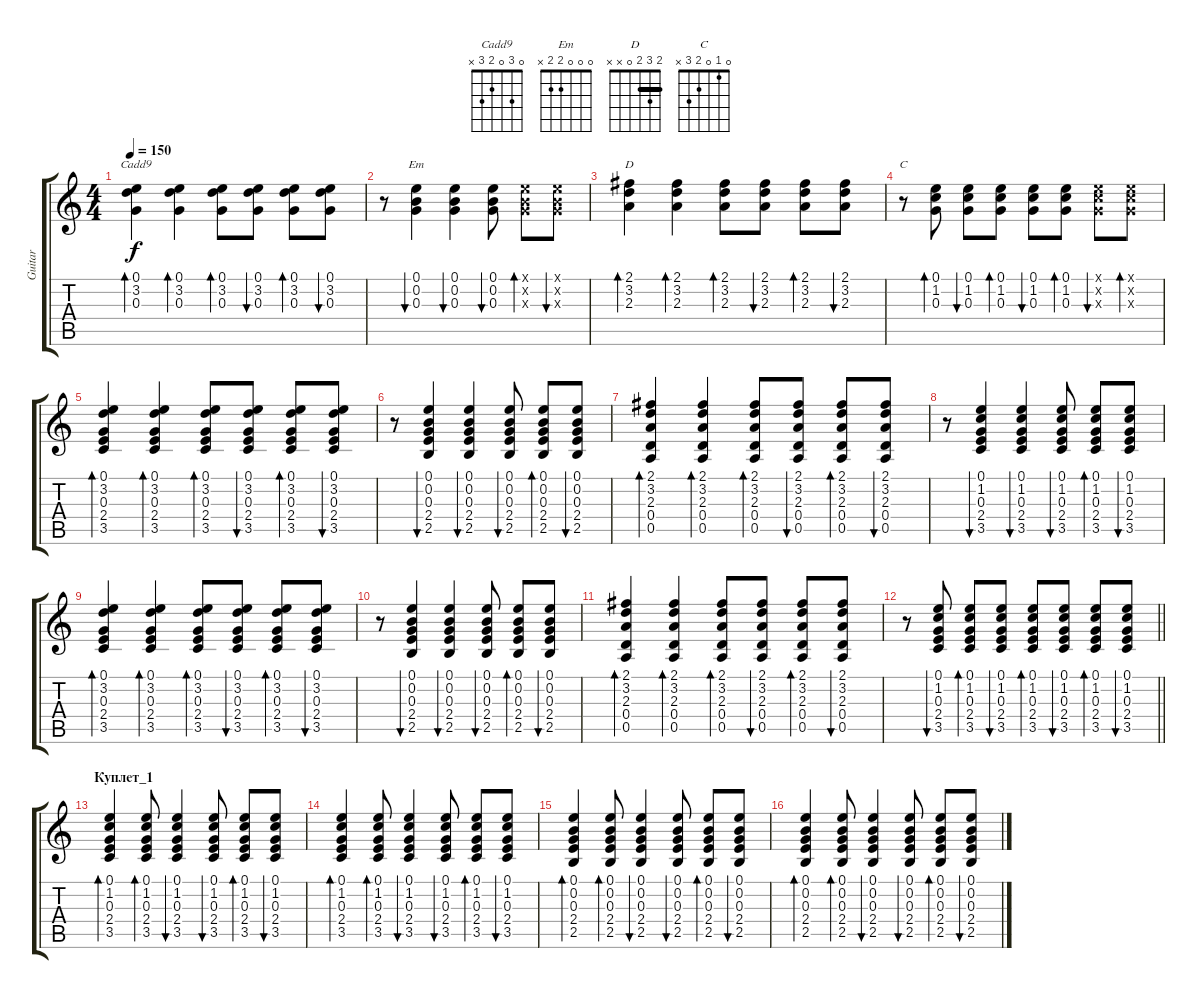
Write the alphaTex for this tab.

\track ("Guitar" "Guitar") {instrument acousticguitarsteel}
\staff {score tabs}
\tuning (E4 B3 G3 D3 A2 E2) {hide}
\chord ("Cadd9" 0 3 0 2 3 x)
\chord ("Em" 0 0 0 2 2 x)
\chord ("D" 2 3 2 0 x x) {barre 2}
\chord ("C" 0 1 0 2 3 x)
\ts (4 4)
\tempo 150
\clef g2
\ks c
(0.1 3.2 0.3).4{bd 60 ch "Cadd9" dy f} (0.1 3.2 0.3).4{bd 60} (0.1 3.2 0.3).8{bd 60} (0.1 3.2 0.3).8{bu 60} (0.1 3.2 0.3).8{bd 60} (0.1 3.2 0.3).8{bu 60} |
r.8 (0.1 0.2 0.3).4{bu 60 ch "Em"} (0.1 0.2 0.3).4{bu 60} (0.1 0.2 0.3).8{bu 60} (0.1{x} 0.2{x} 0.3{x}).8{bd 60} (0.1{x} 0.2{x} 0.3{x}).8{bu 60} |
(2.1 3.2 2.3).4{bd 60 ch "D"} (2.1 3.2 2.3).4{bd 60} (2.1 3.2 2.3).8{bd 60} (2.1 3.2 2.3).8{bu 60} (2.1 3.2 2.3).8{bd 60} (2.1 3.2 2.3).8{bu 60} |
r.8{ch "C"} (0.1 1.2 0.3).8{bd 60} (0.1 1.2 0.3).8{bu 60} (0.1 1.2 0.3).8{bd 60} (0.1 1.2 0.3).8{bu 60} (0.1 1.2 0.3).8{bd 60} (0.1{x} 1.2{x} 0.3{x}).8{bu 60} (0.1{x} 1.2{x} 0.3{x}).8{bd 60} |
(0.1 3.2 0.3 2.4 3.5).4{bd 60} (0.1 3.2 0.3 2.4 3.5).4{bd 60} (0.1 3.2 0.3 2.4 3.5).8{bd 60} (0.1 3.2 0.3 2.4 3.5).8{bu 60} (0.1 3.2 0.3 2.4 3.5).8{bd 60} (0.1 3.2 0.3 2.4 3.5).8{bu 60} |
r.8 (0.1 0.2 0.3 2.4 2.5).4{bu 60} (0.1 0.2 0.3 2.4 2.5).4{bu 60} (0.1 0.2 0.3 2.4 2.5).8{bu 60} (0.1 0.2 0.3 2.4 2.5).8{bd 60} (0.1 0.2 0.3 2.4 2.5).8{bu 60} |
(2.1 3.2 2.3 0.4 0.5).4{bd 60} (2.1 3.2 2.3 0.4 0.5).4{bd 60} (2.1 3.2 2.3 0.4 0.5).8{bd 60} (2.1 3.2 2.3 0.4 0.5).8{bu 60} (2.1 3.2 2.3 0.4 0.5).8{bd 60} (2.1 3.2 2.3 0.4 0.5).8{bu 60} |
r.8 (0.1 1.2 0.3 2.4 3.5).4{bu 60} (0.1 1.2 0.3 2.4 3.5).4{bu 60} (0.1 1.2 0.3 2.4 3.5).8{bu 60} (0.1 1.2 0.3 2.4 3.5).8{bd 60} (0.1 1.2 0.3 2.4 3.5).8{bu 60} |
(0.1 3.2 0.3 2.4 3.5).4{bd 60} (0.1 3.2 0.3 2.4 3.5).4{bd 60} (0.1 3.2 0.3 2.4 3.5).8{bd 60} (0.1 3.2 0.3 2.4 3.5).8{bu 60} (0.1 3.2 0.3 2.4 3.5).8{bd 60} (0.1 3.2 0.3 2.4 3.5).8{bu 60} |
r.8 (0.1 0.2 0.3 2.4 2.5).4{bu 60} (0.1 0.2 0.3 2.4 2.5).4{bu 60} (0.1 0.2 0.3 2.4 2.5).8{bu 60} (0.1 0.2 0.3 2.4 2.5).8{bd 60} (0.1 0.2 0.3 2.4 2.5).8{bu 60} |
(2.1 3.2 2.3 0.4 0.5).4{bd 60} (2.1 3.2 2.3 0.4 0.5).4{bd 60} (2.1 3.2 2.3 0.4 0.5).8{bd 60} (2.1 3.2 2.3 0.4 0.5).8{bu 60} (2.1 3.2 2.3 0.4 0.5).8{bd 60} (2.1 3.2 2.3 0.4 0.5).8{bu 60} |
\barLineRight lightlight
r.8 (0.1 1.2 0.3 2.4 3.5).8{bu 60} (0.1 1.2 0.3 2.4 3.5).8{bd 60} (0.1 1.2 0.3 2.4 3.5).8{bu 60} (0.1 1.2 0.3 2.4 3.5).8{bd 60} (0.1 1.2 0.3 2.4 3.5).8{bu 60} (0.1 1.2 0.3 2.4 3.5).8{bd 60} (0.1 1.2 0.3 2.4 3.5).8{bu 60} |
\section ("" "Куплет_1")
(0.1 1.2 0.3 2.4 3.5).4{bd 60} (0.1 1.2 0.3 2.4 3.5).8{bd 60} (0.1 1.2 0.3 2.4 3.5).4{bu 60} (0.1 1.2 0.3 2.4 3.5).8{bu 60} (0.1 1.2 0.3 2.4 3.5).8{bd 60} (0.1 1.2 0.3 2.4 3.5).8{bu 60} |
(0.1 1.2 0.3 2.4 3.5).4{bd 60} (0.1 1.2 0.3 2.4 3.5).8{bd 60} (0.1 1.2 0.3 2.4 3.5).4{bu 60} (0.1 1.2 0.3 2.4 3.5).8{bu 60} (0.1 1.2 0.3 2.4 3.5).8{bd 60} (0.1 1.2 0.3 2.4 3.5).8{bu 60} |
(0.1 0.2 0.3 2.4 2.5).4{bd 60} (0.1 0.2 0.3 2.4 2.5).8{bd 60} (0.1 0.2 0.3 2.4 2.5).4{bu 60} (0.1 0.2 0.3 2.4 2.5).8{bu 60} (0.1 0.2 0.3 2.4 2.5).8{bd 60} (0.1 0.2 0.3 2.4 2.5).8{bu 60} |
(0.1 0.2 0.3 2.4 2.5).4{bd 60} (0.1 0.2 0.3 2.4 2.5).8{bd 60} (0.1 0.2 0.3 2.4 2.5).4{bu 60} (0.1 0.2 0.3 2.4 2.5).8{bu 60} (0.1 0.2 0.3 2.4 2.5).8{bd 60} (0.1 0.2 0.3 2.4 2.5).8{bu 60}
